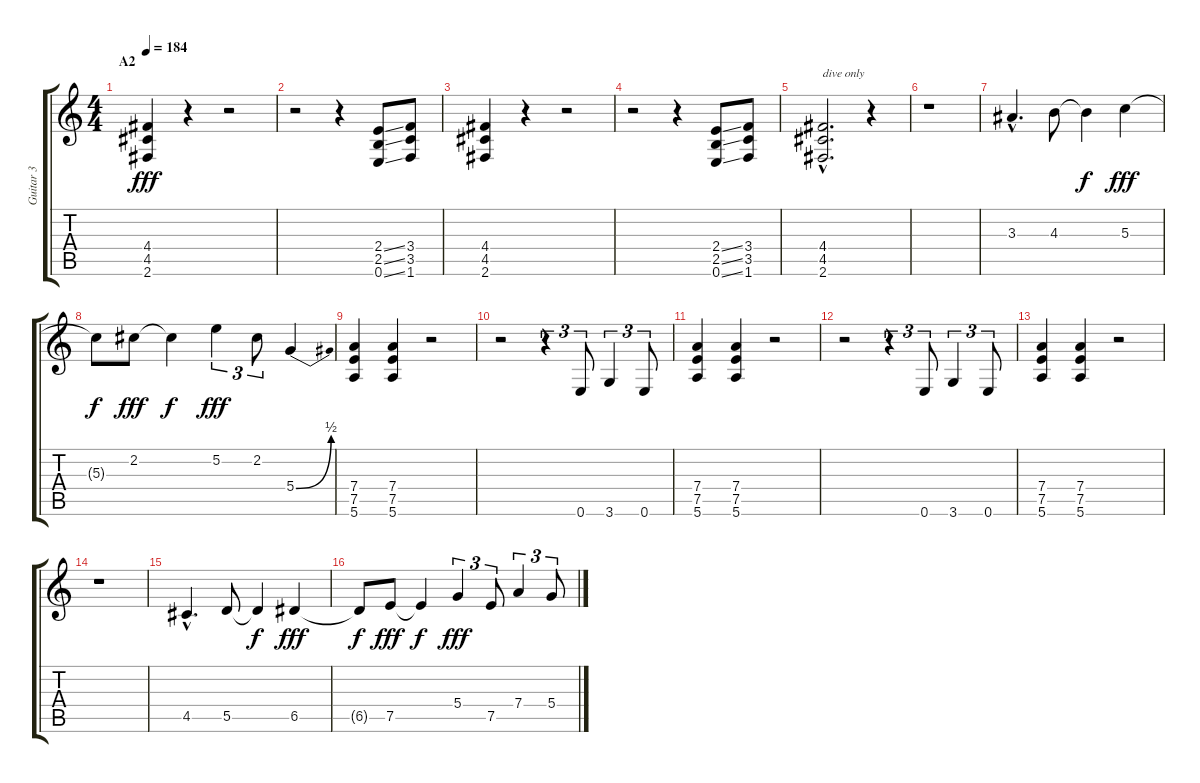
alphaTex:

\track ("Guitar 3" "Guitar 3") {instrument distortionguitar}
\staff {score tabs}
\tuning (E4 B3 G3 D3 A2 E2) {hide}
\ts (4 4)
\section ("" "A2")
\tempo 184
\clef g2
\ks c
(4.4 4.5 2.6).4{dy fff} r.4 r.2 |
r.2 r.4 (2.4{ss} 2.5{ss} 0.6{ss}).8 (3.4 3.5 1.6).8 |
(4.4 4.5 2.6).4 r.4 r.2 |
r.2 r.4 (2.4{ss} 2.5{ss} 0.6{ss}).8 (3.4 3.5 1.6).8 |
(4.4{hac} 4.5{hac} 2.6{hac}).2{d txt "dive only"} r.4 |
r.1 |
3.3{hac}.4{d} 4.3.8 4.3{t}.4{dy f} 5.3.4{dy fff} |
5.3{t}.8{dy f} 2.2.8{dy fff} 2.2{t}.4{dy f} 5.2.4{tu (3 2) dy fff} 2.2.8{tu (3 2)} 5.4{be (bend 0 0 60 2)}.4 |
(7.4 7.5 5.6).4 (7.4 7.5 5.6).4 r.2 |
r.2 r.4{tu (3 2)} 0.6.8{tu (3 2)} 3.6.4{tu (3 2)} 0.6.8{tu (3 2)} |
(7.4 7.5 5.6).4 (7.4 7.5 5.6).4 r.2 |
r.2 r.4{tu (3 2)} 0.6.8{tu (3 2)} 3.6.4{tu (3 2)} 0.6.8{tu (3 2)} |
(7.4 7.5 5.6).4 (7.4 7.5 5.6).4 r.2 |
r.1 |
4.5{hac}.4{d} 5.5.8 5.5{t}.4{dy f} 6.5.4{dy fff} |
6.5{t}.8{dy f} 7.5.8{dy fff} 7.5{t}.4{dy f} 5.4.4{tu (3 2) dy fff} 7.5.8{tu (3 2)} 7.4.4{tu (3 2)} 5.4.8{tu (3 2)}
